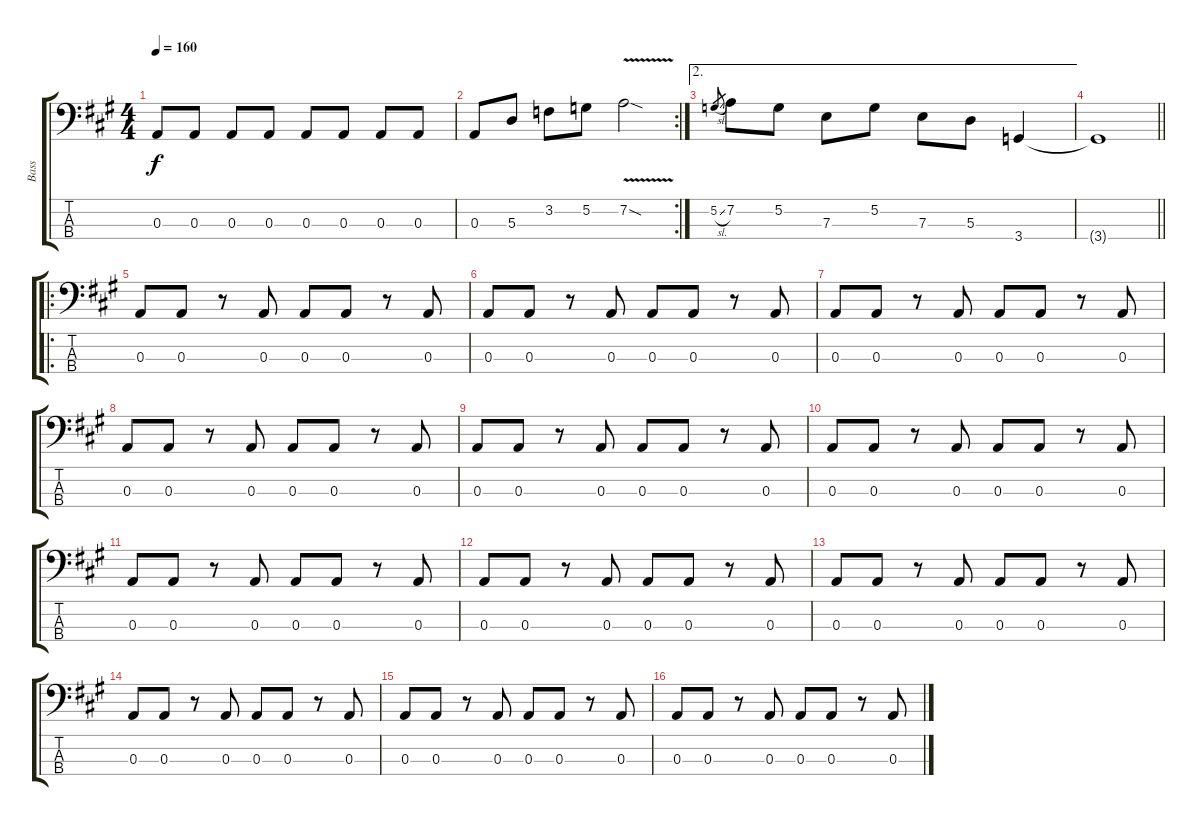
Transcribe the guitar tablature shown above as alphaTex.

\track ("Bass" "Bass") {instrument electricbassfinger}
\staff {score tabs}
\tuning (G2 D2 A1 E1) {hide}
\ts (4 4)
\tempo 160
\clef f4
\ks a
0.3.8{dy f} 0.3.8 0.3.8 0.3.8 0.3.8 0.3.8 0.3.8 0.3.8 |
\rc 2
0.3.8 5.3.8 3.2.8 5.2.8 7.2{v sod}.2 |
\ae 2
5.2{sl}.8{gr} 7.2.8 5.2.8 7.3.8 5.2.8 7.3.8 5.3.8 3.4.4 |
\barLineRight lightlight
3.4{t}.1 |
\ro
0.3.8 0.3.8 r.8 0.3.8 0.3.8 0.3.8 r.8 0.3.8 |
0.3.8 0.3.8 r.8 0.3.8 0.3.8 0.3.8 r.8 0.3.8 |
0.3.8 0.3.8 r.8 0.3.8 0.3.8 0.3.8 r.8 0.3.8 |
0.3.8 0.3.8 r.8 0.3.8 0.3.8 0.3.8 r.8 0.3.8 |
0.3.8 0.3.8 r.8 0.3.8 0.3.8 0.3.8 r.8 0.3.8 |
0.3.8 0.3.8 r.8 0.3.8 0.3.8 0.3.8 r.8 0.3.8 |
0.3.8 0.3.8 r.8 0.3.8 0.3.8 0.3.8 r.8 0.3.8 |
0.3.8 0.3.8 r.8 0.3.8 0.3.8 0.3.8 r.8 0.3.8 |
0.3.8 0.3.8 r.8 0.3.8 0.3.8 0.3.8 r.8 0.3.8 |
0.3.8 0.3.8 r.8 0.3.8 0.3.8 0.3.8 r.8 0.3.8 |
0.3.8 0.3.8 r.8 0.3.8 0.3.8 0.3.8 r.8 0.3.8 |
0.3.8 0.3.8 r.8 0.3.8 0.3.8 0.3.8 r.8 0.3.8
